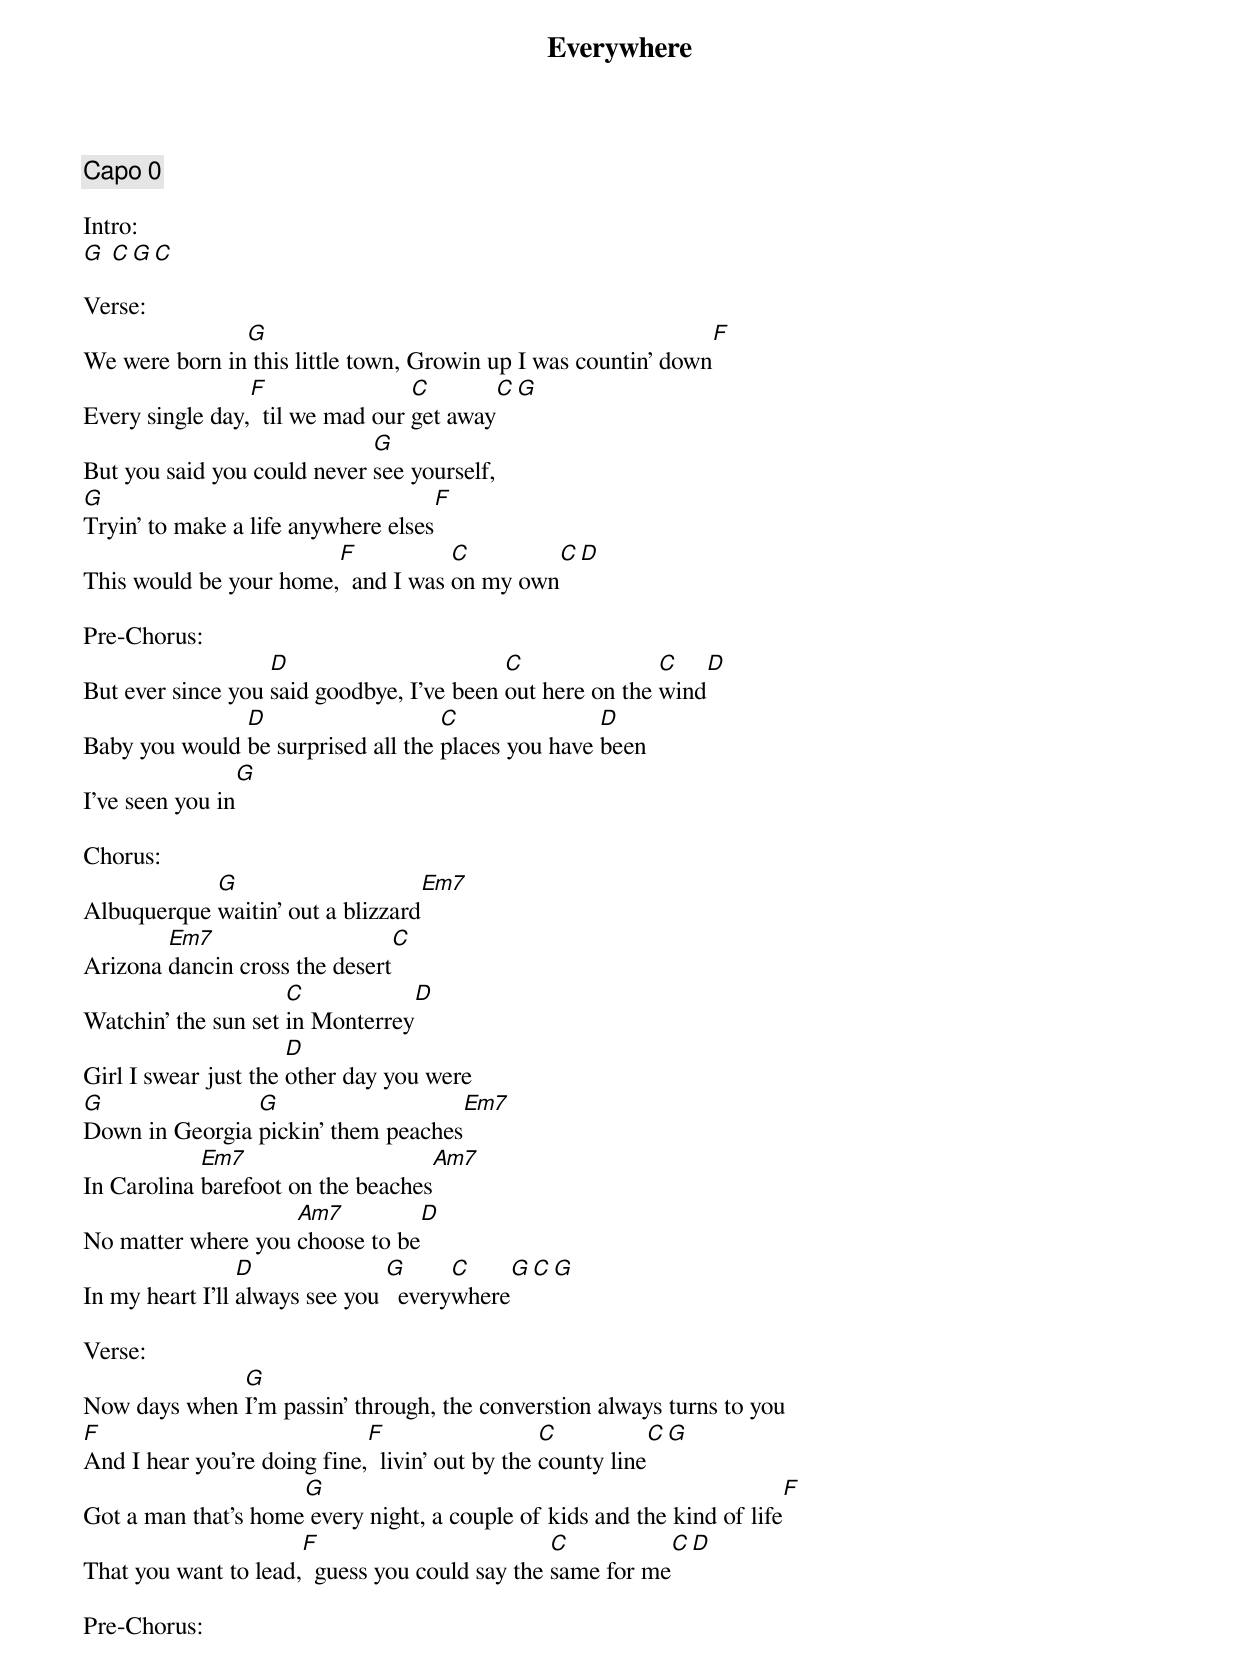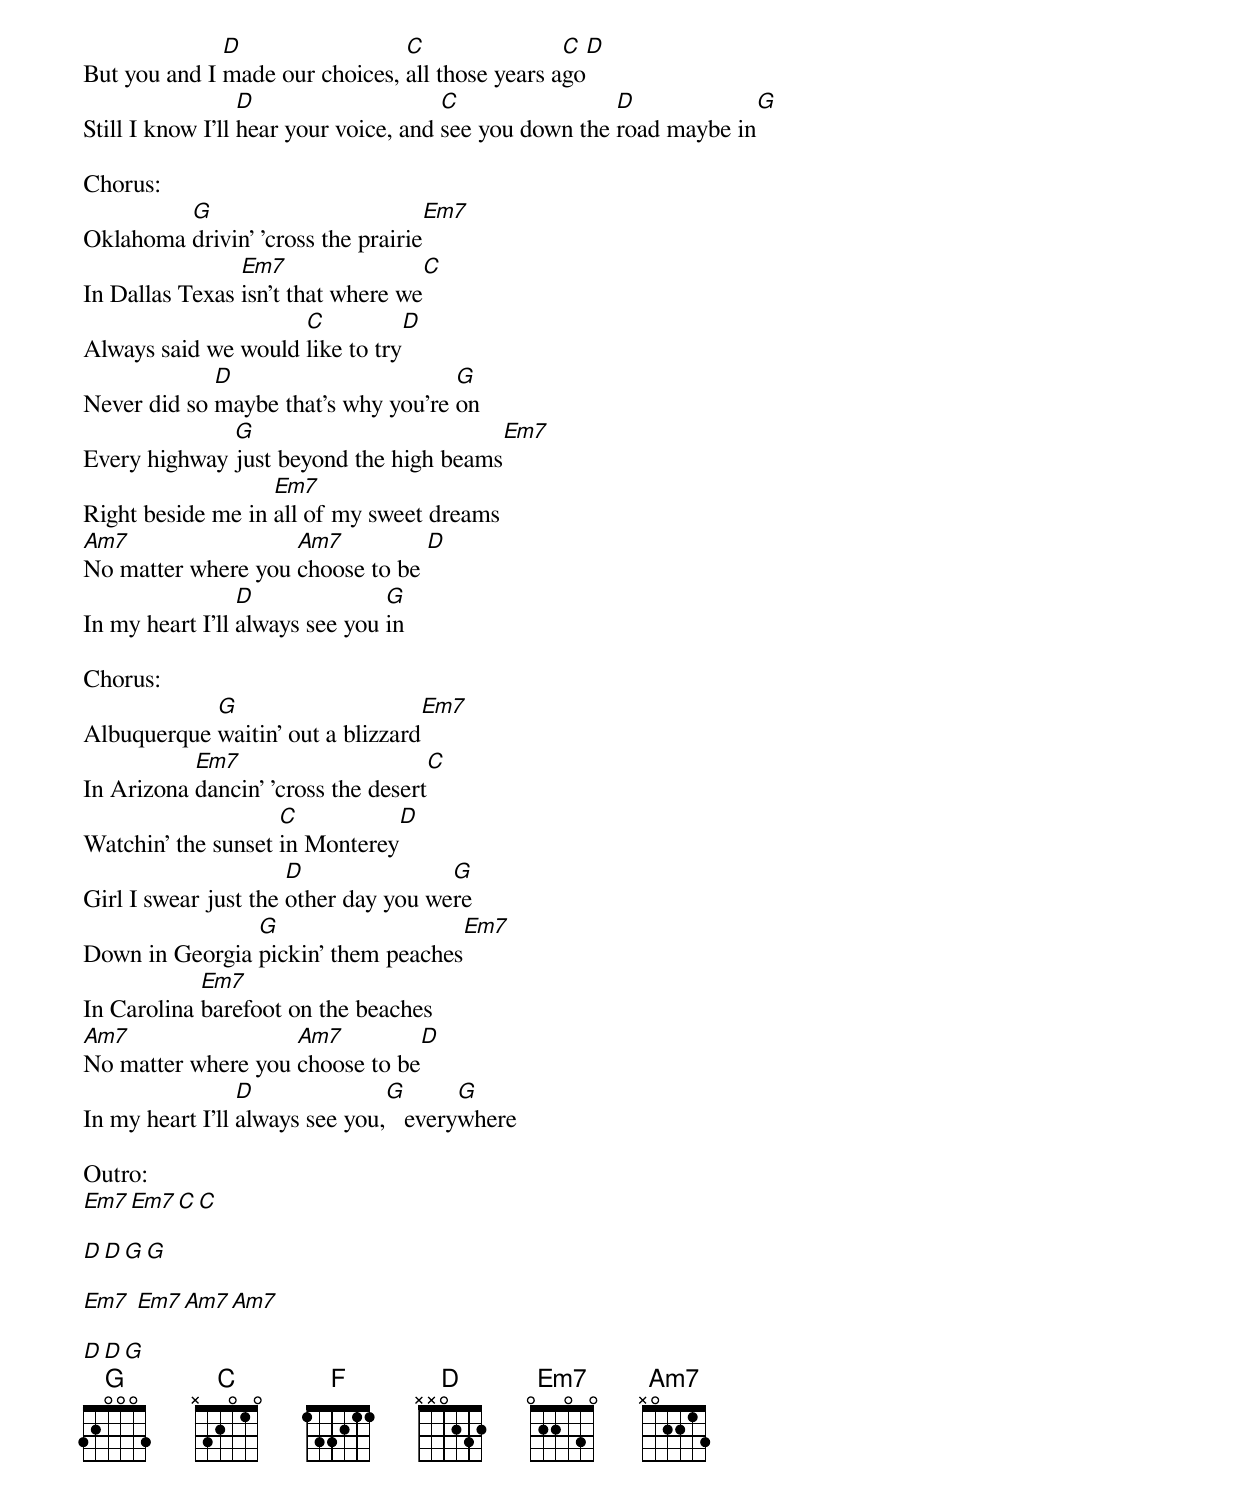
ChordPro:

{title:Everywhere}
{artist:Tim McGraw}
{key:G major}
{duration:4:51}
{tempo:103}
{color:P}

{comment: Capo 0}

Intro:
[G] [C][G][C]

Verse:
We were born in[G] this little town, Growin up I was countin' down[F]
Every single day,[F]  til we mad our [C]get away[C][G]
But you said you could never [G]see yourself,
[G]Tryin' to make a life anywhere elses[F]
This would be your home,[F]  and I was [C]on my own[C][D]

Pre-Chorus:
But ever since you [D]said goodbye, I've been [C]out here on the [C]wind[D]
Baby you would [D]be surprised all the [C]places you have [D]been
I've seen you in[G]

Chorus:
Albuquerque [G]waitin' out a blizzard[Em7]
Arizona [Em7]dancin cross the desert[C]
Watchin' the sun set [C]in Monterrey[D]
Girl I swear just the [D]other day you were
[G]Down in Georgia [G]pickin' them peaches[Em7]
In Carolina [Em7]barefoot on the beaches[Am7]
No matter where you [Am7]choose to be[D]
In my heart I'll [D]always see you [G]  every[C]where[G][C][G]

Verse:
Now days when [G]I'm passin' through, the converstion always turns to you
[F]And I hear you're doing fine,[F]  livin' out by the [C]county line[C][G]
Got a man that's home[G] every night, a couple of kids and the kind of life[F]
That you want to lead,[F]  guess you could say the [C]same for me[C][D]

Pre-Chorus:
But you and I [D]made our choices, [C]all those years a[C]go[D]
Still I know I'll [D]hear your voice, and [C]see you down the [D]road maybe in[G]

Chorus:
Oklahoma [G]drivin' 'cross the prairie[Em7]
In Dallas Texas [Em7]isn't that where we[C]
Always said we would [C]like to try[D]
Never did so [D]maybe that's why you're [G]on
Every highway [G]just beyond the high beams[Em7]
Right beside me in [Em7]all of my sweet dreams
[Am7]No matter where you [Am7]choose to be [D]
In my heart I'll [D]always see you [G]in

Chorus:
Albuquerque [G]waitin' out a blizzard[Em7]
In Arizona [Em7]dancin' 'cross the desert[C]
Watchin' the sunset [C]in Monterey[D]
Girl I swear just the [D]other day you we[G]re
Down in Georgia [G]pickin' them peaches[Em7]
In Carolina [Em7]barefoot on the beaches
[Am7]No matter where you [Am7]choose to be[D]
In my heart I'll [D]always see you,[G]   every[G]where

Outro:
[Em7][Em7][C][C]

[D][D][G][G]

[Em7] [Em7][Am7][Am7]

[D][D][G]
